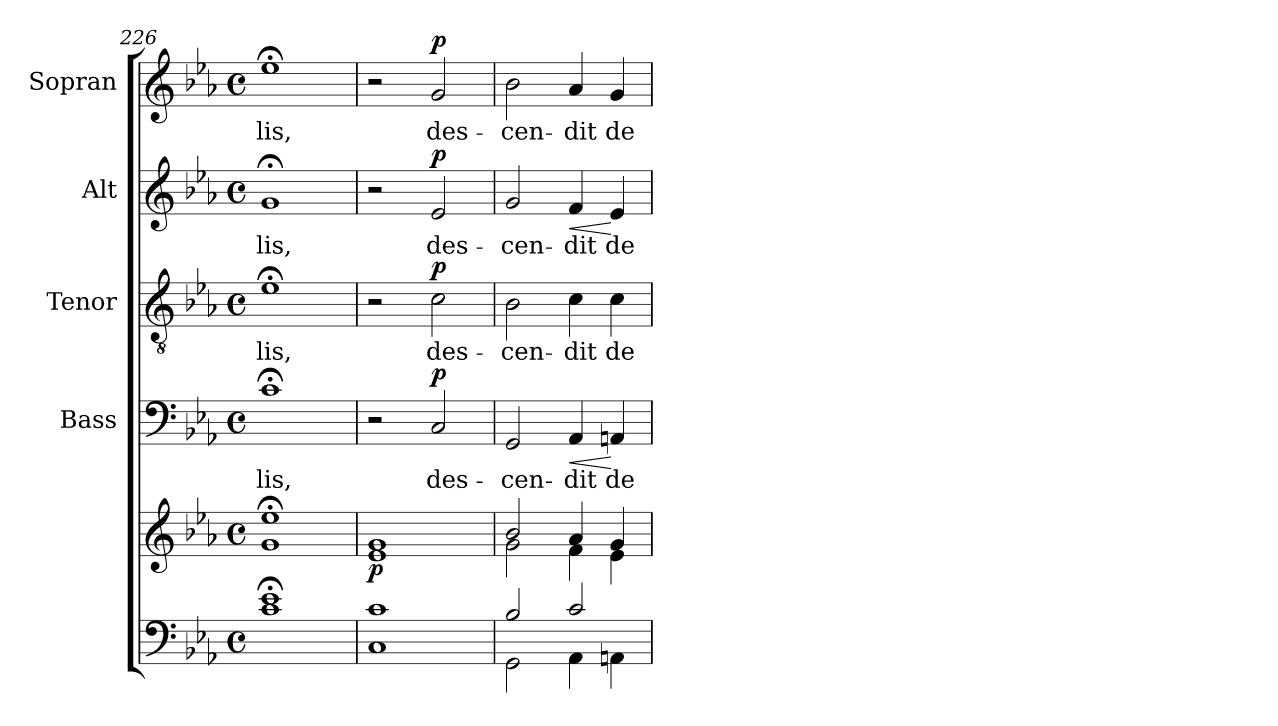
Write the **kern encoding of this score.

**kern	**kern	**dynam	**kern	**text	**dynam	**kern	**text	**dynam	**kern	**text	**dynam	**kern	**text	**dynam
*part5	*part5	*part5	*part4	*part4	*part4	*part3	*part3	*part3	*part2	*part2	*part2	*part1	*part1	*part1
*staff6	*staff5	*staff5/6	*staff4	*staff4	*staff4	*staff3	*staff3	*staff3	*staff2	*staff2	*staff2	*staff1	*staff1	*staff1
*	*	*	*I"Bass	*	*	*I"Tenor	*	*	*I"Alt	*	*	*I"Sopran	*	*
*	*	*	*I'B.	*	*	*I'T.	*	*	*I'A.	*	*	*I'S.	*	*
*clefF4	*clefG2	*	*clefF4	*	*	*clefGv2	*	*	*clefG2	*	*	*clefG2	*	*
*k[b-e-a-]	*k[b-e-a-]	*	*k[b-e-a-]	*	*	*k[b-e-a-]	*	*	*k[b-e-a-]	*	*	*k[b-e-a-]	*	*
*E-:	*E-:	*	*E-:	*	*	*E-:	*	*	*E-:	*	*	*E-:	*	*
*M4/4	*M4/4	*	*M4/4	*	*	*M4/4	*	*	*M4/4	*	*	*M4/4	*	*
*met(c)	*met(c)	*	*met(c)	*	*	*met(c)	*	*	*met(c)	*	*	*met(c)	*	*
=226	=226	=226	=226	=226	=226	=226	=226	=226	=226	=226	=226	=226	=226	=226
*^	*^	*	*	*	*	*	*	*	*	*	*	*	*	*
!	!	!	!	!	!	!LO:LY:b	!	!	!LO:LY:b	!	!	!LO:LY:b	!	!	!LO:LY:b	!
1e-;	1c	1ee-;<	1g	.	1c;<	-lis,	.	1e-;<	-lis,	.	1g;<	-lis,	.	1ee-;<	-lis,	.
=227	=227	=227	=227	=227	=227	=227	=227	=227	=227	=227	=227	=227	=227	=227	=227	=227
!	!	!	!	!LO:DY:b	!	!	!	!	!	!	!	!	!	!	!	!
1c	1C	1g	1e-	p	2r	.	.	2r	.	.	2r	.	.	2r	.	.
!	!	!	!	!	!	!LO:LY:b	!LO:DY:a	!	!LO:LY:b	!LO:DY:a	!	!LO:LY:b	!LO:DY:a	!	!LO:LY:b	!LO:DY:a
.	.	.	.	.	2C/	des-	p	2c\	des-	p	2e-/	des-	p	2g/	des-	p
=228	=228	=228	=228	=228	=228	=228	=228	=228	=228	=228	=228	=228	=228	=228	=228	=228
!	!	!	!	!	!	!LO:LY:b	!	!	!LO:LY:b	!	!	!LO:LY:b	!	!	!LO:LY:b	!
2B-/	2GG\	2b-/	2g\	.	2GG/	-cen-	.	2B-\	-cen-	.	2g/	-cen-	.	2b-\	-cen-	.
!	!	!	!	!	!	!LO:LY:b	!LO:HP:b	!	!LO:LY:b	!	!	!LO:LY:b	!LO:HP:b	!	!LO:LY:b	!
2c/	4AA-\	4a-/	4f\	.	4AA-/	-dit	<	4c\	-dit	.	4f/	-dit	<	4a-/	-dit	.
!	!	!	!	!	!	!LO:LY:b	!	!	!LO:LY:b	!	!	!LO:LY:b	!	!	!LO:LY:b	!
.	4AAn\	4g/	4e-\	.	4AAn/	de	[	4c\	de	.	4e-/	de	[	4g/	de	.
*v	*v	*	*	*	*	*	*	*	*	*	*	*	*	*	*	*
*	*v	*v	*	*	*	*	*	*	*	*	*	*	*	*	*
=	=	=	=	=	=	=	=	=	=	=	=	=	=	=
*-	*-	*-	*-	*-	*-	*-	*-	*-	*-	*-	*-	*-	*-	*-
